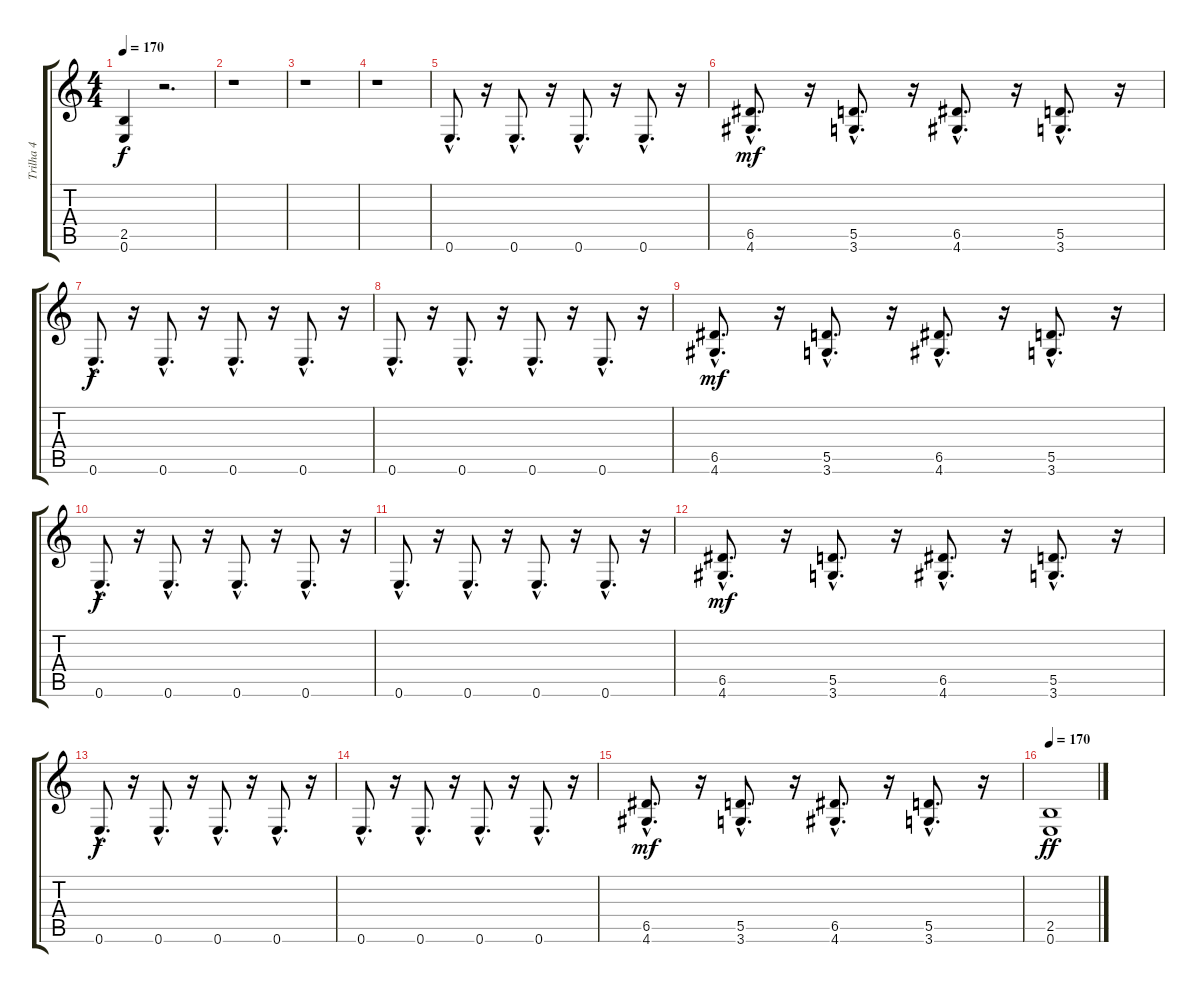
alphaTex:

\track ("Trilha 4" "Trilha 4") {instrument distortionguitar}
\staff {score tabs}
\tuning (E4 B3 G3 D3 A2 E2) {hide}
\ts (4 4)
\tempo 170
\tempo 200
\tempo 170
\clef g2
\ks c
(2.5 0.6).4{dy f instrument distortionguitar} r.2{d} |
r.1 |
r.1 |
r.1 |
0.6{hac}.8{d} r.16 0.6{hac}.8{d} r.16 0.6{hac}.8{d} r.16 0.6{hac}.8{d} r.16 |
(6.5{hac} 4.6{hac}).8{d dy mf} r.16 (5.5{hac} 3.6{hac}).8{d} r.16 (6.5{hac} 4.6{hac}).8{d} r.16 (5.5{hac} 3.6{hac}).8{d} r.16 |
0.6{hac}.8{d dy f} r.16 0.6{hac}.8{d} r.16 0.6{hac}.8{d} r.16 0.6{hac}.8{d} r.16 |
0.6{hac}.8{d} r.16 0.6{hac}.8{d} r.16 0.6{hac}.8{d} r.16 0.6{hac}.8{d} r.16 |
(6.5{hac} 4.6{hac}).8{d dy mf} r.16 (5.5{hac} 3.6{hac}).8{d} r.16 (6.5{hac} 4.6{hac}).8{d} r.16 (5.5{hac} 3.6{hac}).8{d} r.16 |
0.6{hac}.8{d dy f} r.16 0.6{hac}.8{d} r.16 0.6{hac}.8{d} r.16 0.6{hac}.8{d} r.16 |
0.6{hac}.8{d} r.16 0.6{hac}.8{d} r.16 0.6{hac}.8{d} r.16 0.6{hac}.8{d} r.16 |
(6.5{hac} 4.6{hac}).8{d dy mf} r.16 (5.5{hac} 3.6{hac}).8{d} r.16 (6.5{hac} 4.6{hac}).8{d} r.16 (5.5{hac} 3.6{hac}).8{d} r.16 |
0.6{hac}.8{d dy f} r.16 0.6{hac}.8{d} r.16 0.6{hac}.8{d} r.16 0.6{hac}.8{d} r.16 |
0.6{hac}.8{d} r.16 0.6{hac}.8{d} r.16 0.6{hac}.8{d} r.16 0.6{hac}.8{d} r.16 |
(6.5{hac} 4.6{hac}).8{d dy mf} r.16 (5.5{hac} 3.6{hac}).8{d} r.16 (6.5{hac} 4.6{hac}).8{d} r.16 (5.5{hac} 3.6{hac}).8{d} r.16 |
\tempo 170
(2.5 0.6).1{dy ff}
